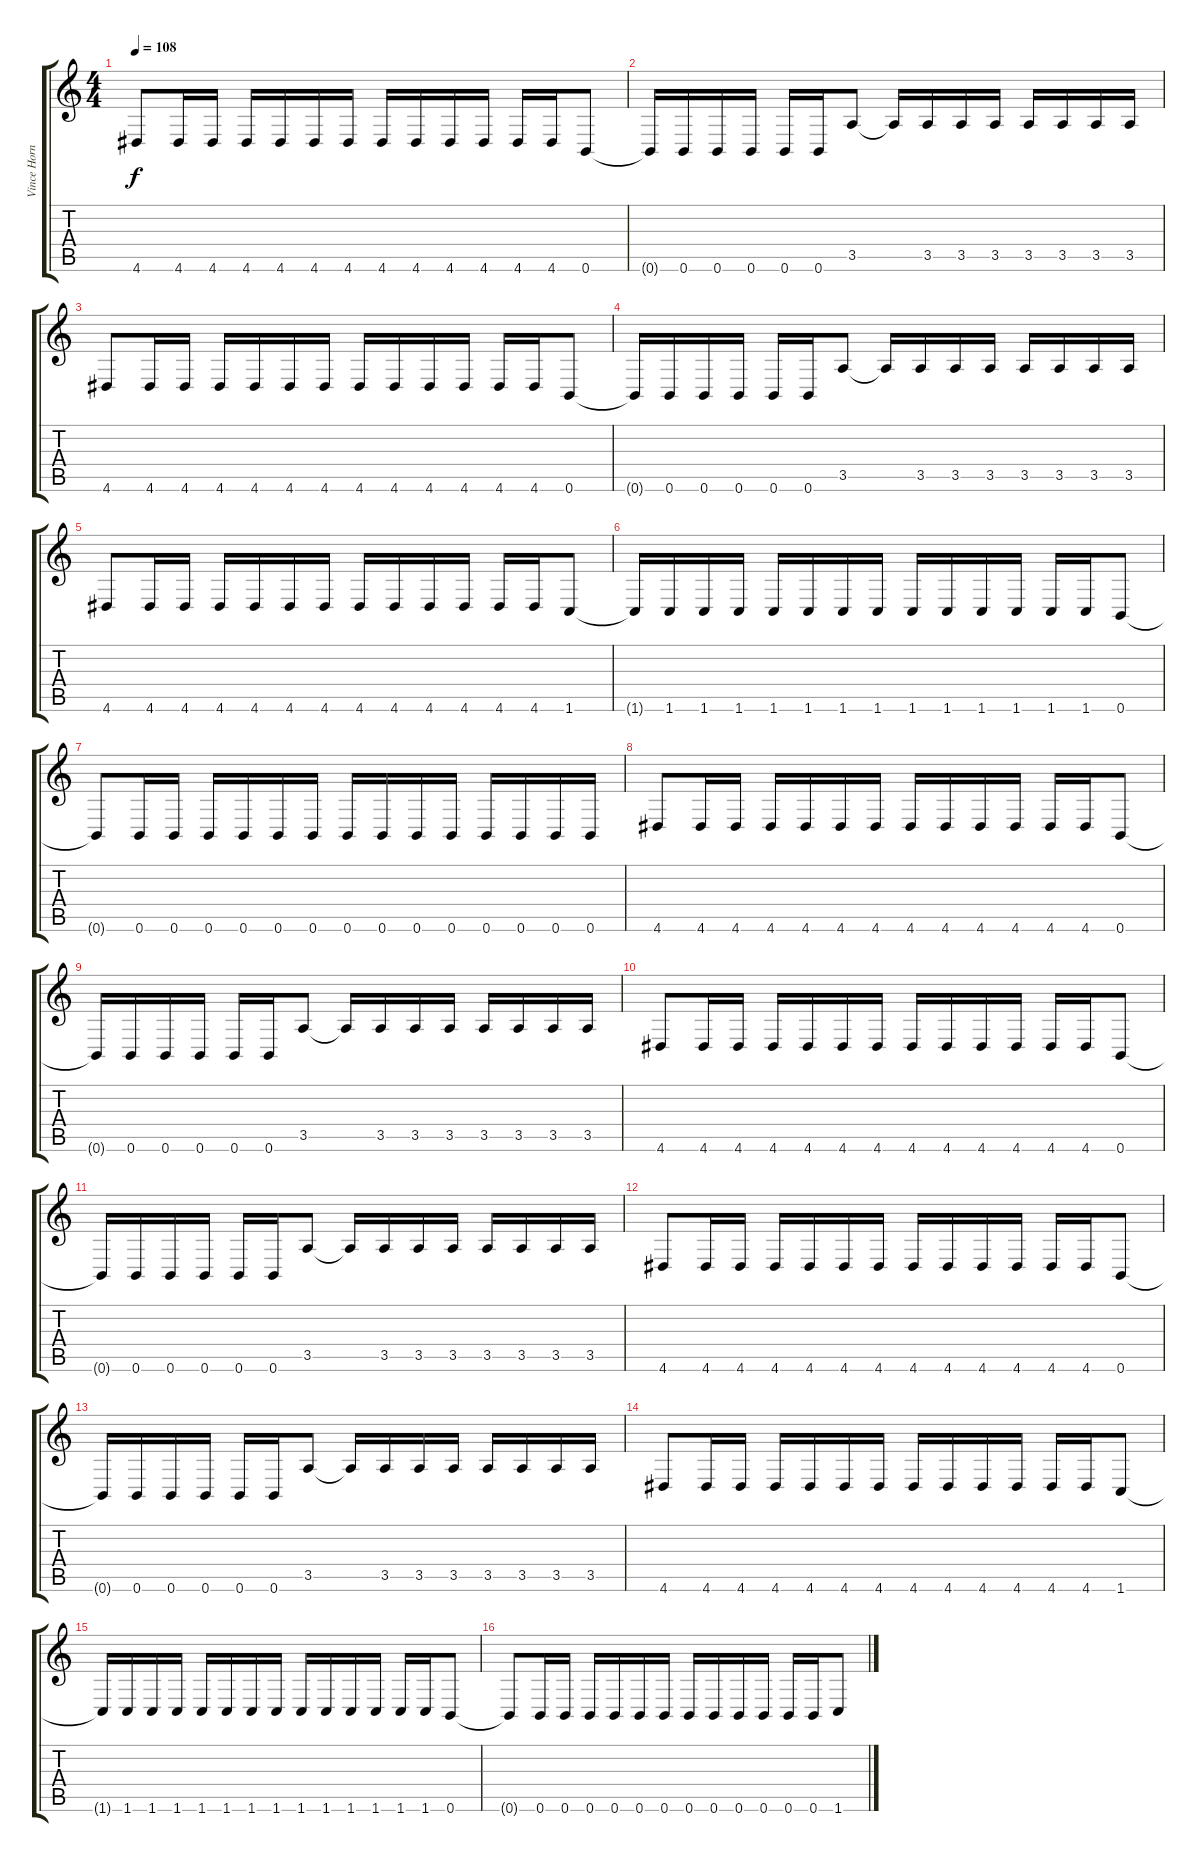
\track ("Vince Hornsby - Bass" "Vince Horn") {instrument electricbassfinger}
\staff {score tabs}
\tuning (Db4 Ab3 E3 B2 Gb2 B1) {hide}
\ts (4 4)
\tempo 108
\clef g2
\ks c
4.6.8{dy f} 4.6.16 4.6.16 4.6.16 4.6.16 4.6.16 4.6.16 4.6.16 4.6.16 4.6.16 4.6.16 4.6.16 4.6.16 0.6.8 |
0.6{t}.16 0.6.16 0.6.16 0.6.16 0.6.16 0.6.16 3.5.8 3.5{t}.16 3.5.16 3.5.16 3.5.16 3.5.16 3.5.16 3.5.16 3.5.16 |
4.6.8 4.6.16 4.6.16 4.6.16 4.6.16 4.6.16 4.6.16 4.6.16 4.6.16 4.6.16 4.6.16 4.6.16 4.6.16 0.6.8 |
0.6{t}.16 0.6.16 0.6.16 0.6.16 0.6.16 0.6.16 3.5.8 3.5{t}.16 3.5.16 3.5.16 3.5.16 3.5.16 3.5.16 3.5.16 3.5.16 |
4.6.8 4.6.16 4.6.16 4.6.16 4.6.16 4.6.16 4.6.16 4.6.16 4.6.16 4.6.16 4.6.16 4.6.16 4.6.16 1.6.8 |
1.6{t}.16 1.6.16 1.6.16 1.6.16 1.6.16 1.6.16 1.6.16 1.6.16 1.6.16 1.6.16 1.6.16 1.6.16 1.6.16 1.6.16 0.6.8 |
0.6{t}.8 0.6.16 0.6.16 0.6.16 0.6.16 0.6.16 0.6.16 0.6.16 0.6.16 0.6.16 0.6.16 0.6.16 0.6.16 0.6.16 0.6.16 |
4.6.8 4.6.16 4.6.16 4.6.16 4.6.16 4.6.16 4.6.16 4.6.16 4.6.16 4.6.16 4.6.16 4.6.16 4.6.16 0.6.8 |
0.6{t}.16 0.6.16 0.6.16 0.6.16 0.6.16 0.6.16 3.5.8 3.5{t}.16 3.5.16 3.5.16 3.5.16 3.5.16 3.5.16 3.5.16 3.5.16 |
4.6.8 4.6.16 4.6.16 4.6.16 4.6.16 4.6.16 4.6.16 4.6.16 4.6.16 4.6.16 4.6.16 4.6.16 4.6.16 0.6.8 |
0.6{t}.16 0.6.16 0.6.16 0.6.16 0.6.16 0.6.16 3.5.8 3.5{t}.16 3.5.16 3.5.16 3.5.16 3.5.16 3.5.16 3.5.16 3.5.16 |
4.6.8 4.6.16 4.6.16 4.6.16 4.6.16 4.6.16 4.6.16 4.6.16 4.6.16 4.6.16 4.6.16 4.6.16 4.6.16 0.6.8 |
0.6{t}.16 0.6.16 0.6.16 0.6.16 0.6.16 0.6.16 3.5.8 3.5{t}.16 3.5.16 3.5.16 3.5.16 3.5.16 3.5.16 3.5.16 3.5.16 |
4.6.8 4.6.16 4.6.16 4.6.16 4.6.16 4.6.16 4.6.16 4.6.16 4.6.16 4.6.16 4.6.16 4.6.16 4.6.16 1.6.8 |
1.6{t}.16 1.6.16 1.6.16 1.6.16 1.6.16 1.6.16 1.6.16 1.6.16 1.6.16 1.6.16 1.6.16 1.6.16 1.6.16 1.6.16 0.6.8 |
0.6{t}.8 0.6.16 0.6.16 0.6.16 0.6.16 0.6.16 0.6.16 0.6.16 0.6.16 0.6.16 0.6.16 0.6.16 0.6.16 1.6.8
